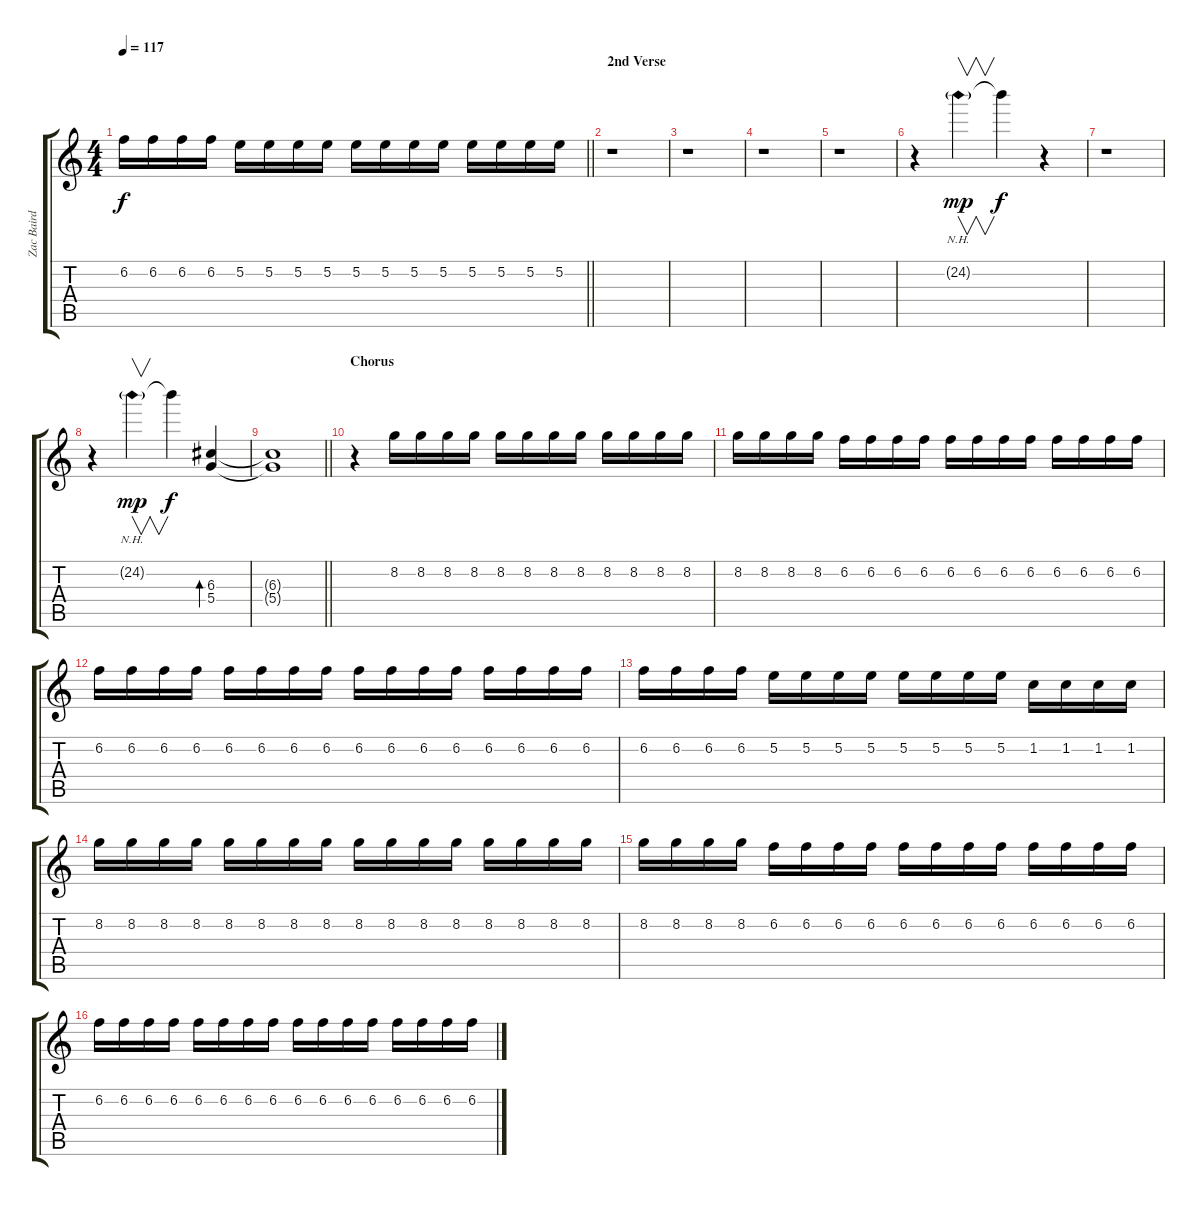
\track ("Zac Baird" "Zac Baird") {instrument overdrivenguitar}
\staff {score tabs}
\tuning (E4 B3 G3 D3 A2 E2) {hide}
\ts (4 4)
\tempo 117
\clef g2
\barLineRight lightlight
\ks c
6.2.16{dy f} 6.2.16 6.2.16 6.2.16 5.2.16 5.2.16 5.2.16 5.2.16 5.2.16 5.2.16 5.2.16 5.2.16 5.2.16 5.2.16 5.2.16 5.2.16 |
\section ("" "2nd Verse")
r.1 |
r.1 |
r.1 |
r.1 |
r.4 24.2{nh g}.4{v dy mp instrument overdrivenguitar} 24.2{t}.4{dy f} r.4 |
r.1 |
r.4 24.2{nh g}.4{v dy mp instrument overdrivenguitar} 24.2{t}.4{dy f} (6.3 5.4).4{bd 480 volume 10 instrument overdrivenguitar} |
\barLineRight lightlight
(6.3{t} 5.4{t}).1 |
\section ("" "Chorus")
r.4{volume 7 instrument overdrivenguitar} 8.2.16 8.2.16 8.2.16 8.2.16 8.2.16 8.2.16 8.2.16 8.2.16 8.2.16 8.2.16 8.2.16 8.2.16 |
8.2.16 8.2.16 8.2.16 8.2.16 6.2.16 6.2.16 6.2.16 6.2.16 6.2.16 6.2.16 6.2.16 6.2.16 6.2.16 6.2.16 6.2.16 6.2.16 |
6.2.16 6.2.16 6.2.16 6.2.16 6.2.16 6.2.16 6.2.16 6.2.16 6.2.16 6.2.16 6.2.16 6.2.16 6.2.16 6.2.16 6.2.16 6.2.16 |
6.2.16 6.2.16 6.2.16 6.2.16 5.2.16 5.2.16 5.2.16 5.2.16 5.2.16 5.2.16 5.2.16 5.2.16 1.2.16 1.2.16 1.2.16 1.2.16 |
8.2.16 8.2.16 8.2.16 8.2.16 8.2.16 8.2.16 8.2.16 8.2.16 8.2.16 8.2.16 8.2.16 8.2.16 8.2.16 8.2.16 8.2.16 8.2.16 |
8.2.16 8.2.16 8.2.16 8.2.16 6.2.16 6.2.16 6.2.16 6.2.16 6.2.16 6.2.16 6.2.16 6.2.16 6.2.16 6.2.16 6.2.16 6.2.16 |
6.2.16 6.2.16 6.2.16 6.2.16 6.2.16 6.2.16 6.2.16 6.2.16 6.2.16 6.2.16 6.2.16 6.2.16 6.2.16 6.2.16 6.2.16 6.2.16
